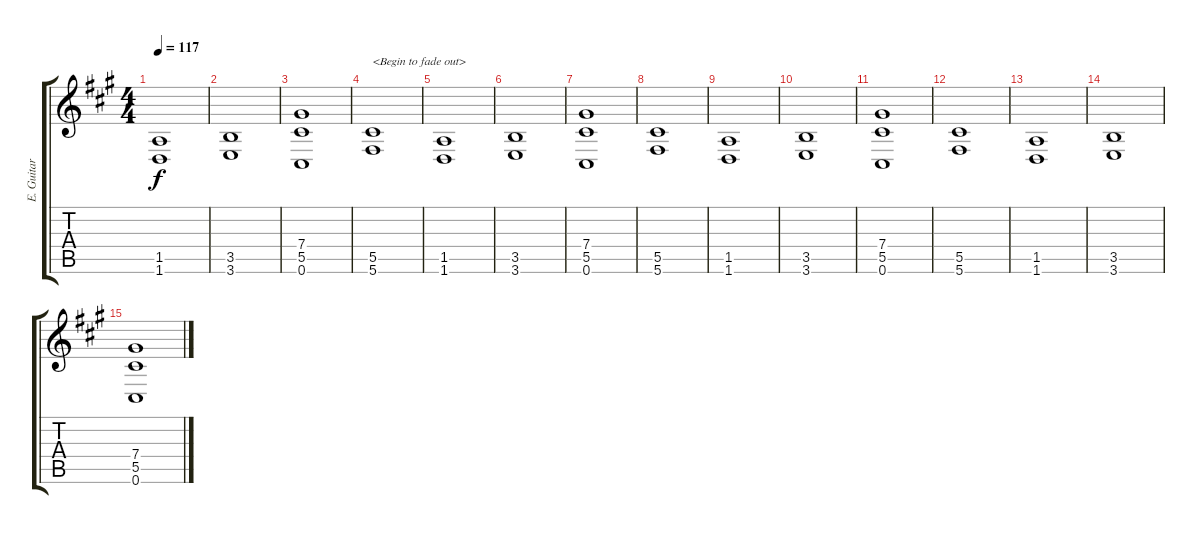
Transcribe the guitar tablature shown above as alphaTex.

\track ("E. Guitar I" "E. Guitar ") {instrument overdrivenguitar}
\staff {score tabs}
\tuning (Eb4 Bb3 Gb3 Db3 Ab2 Db2) {hide}
\ts (4 4)
\tempo 117
\clef g2
\ks a
(1.5 1.6).1{dy f} |
(3.5 3.6).1 |
(7.4 5.5 0.6).1 |
(5.5 5.6).1{txt "<Begin to fade out>"} |
(1.5 1.6).1 |
(3.5 3.6).1 |
(7.4 5.5 0.6).1 |
(5.5 5.6).1 |
(1.5 1.6).1 |
(3.5 3.6).1 |
(7.4 5.5 0.6).1 |
(5.5 5.6).1 |
(1.5 1.6).1 |
(3.5 3.6).1 |
(7.4 5.5 0.6).1
